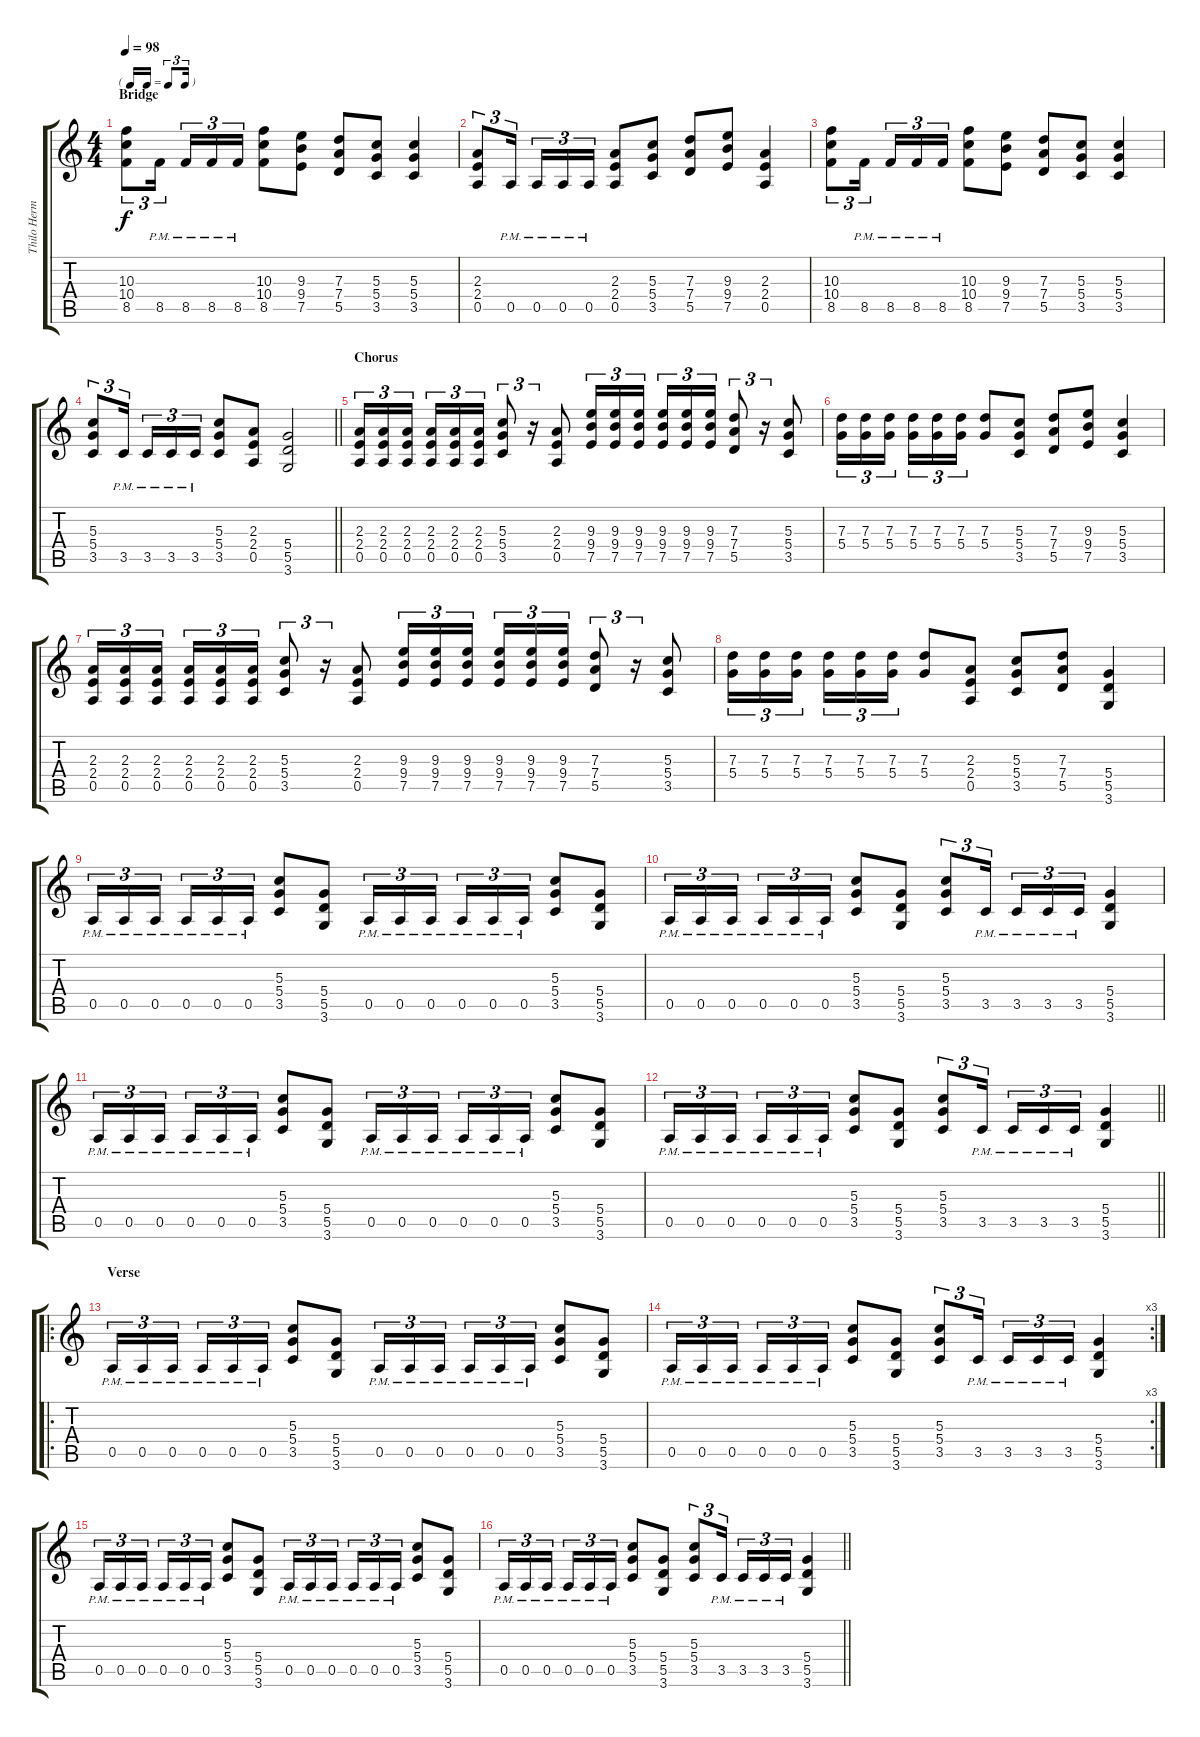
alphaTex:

\track ("Thilo Hermann" "Thilo Herm") {instrument distortionguitar}
\staff {score tabs}
\tuning (E4 B3 G3 D3 A2 E2) {hide}
\ts (4 4)
\tf triplet16th
\section ("" "Bridge")
\tempo 98
\clef g2
\ks c
(10.3 10.4 8.5).8{tu (3 2) dy f} 8.5{pm}.16{tu (3 2) beam splitsecondary} 8.5{pm}.16{tu (3 2)} 8.5{pm}.16{tu (3 2)} 8.5{pm}.16{tu (3 2)} (10.3 10.4 8.5).8 (9.3 9.4 7.5).8 (7.3 7.4 5.5).8 (5.3 5.4 3.5).8 (5.3 5.4 3.5).4 |
(2.3 2.4 0.5).8{tu (3 2)} 0.5{pm}.16{tu (3 2) beam splitsecondary} 0.5{pm}.16{tu (3 2)} 0.5{pm}.16{tu (3 2)} 0.5{pm}.16{tu (3 2)} (2.3 2.4 0.5).8 (5.3 5.4 3.5).8 (7.3 7.4 5.5).8 (9.3 9.4 7.5).8 (2.3 2.4 0.5).4 |
(10.3 10.4 8.5).8{tu (3 2)} 8.5{pm}.16{tu (3 2) beam splitsecondary} 8.5{pm}.16{tu (3 2)} 8.5{pm}.16{tu (3 2)} 8.5{pm}.16{tu (3 2)} (10.3 10.4 8.5).8 (9.3 9.4 7.5).8 (7.3 7.4 5.5).8 (5.3 5.4 3.5).8 (5.3 5.4 3.5).4 |
\barLineRight lightlight
(5.3 5.4 3.5).8{tu (3 2)} 3.5{pm}.16{tu (3 2) beam splitsecondary} 3.5{pm}.16{tu (3 2)} 3.5{pm}.16{tu (3 2)} 3.5{pm}.16{tu (3 2)} (5.3 5.4 3.5).8 (2.3 2.4 0.5).8 (5.4 5.5 3.6).2 |
\section ("" "Chorus")
(2.3 2.4 0.5).16{tu (3 2)} (2.3 2.4 0.5).16{tu (3 2)} (2.3 2.4 0.5).16{tu (3 2) beam splitsecondary} (2.3 2.4 0.5).16{tu (3 2)} (2.3 2.4 0.5).16{tu (3 2)} (2.3 2.4 0.5).16{tu (3 2)} (5.3 5.4 3.5).8{tu (3 2)} r.16{tu (3 2)} (2.3 2.4 0.5).8 (9.3 9.4 7.5).16{tu (3 2)} (9.3 9.4 7.5).16{tu (3 2)} (9.3 9.4 7.5).16{tu (3 2) beam splitsecondary} (9.3 9.4 7.5).16{tu (3 2)} (9.3 9.4 7.5).16{tu (3 2)} (9.3 9.4 7.5).16{tu (3 2)} (7.3 7.4 5.5).8{tu (3 2)} r.16{tu (3 2)} (5.3 5.4 3.5).8 |
(7.3 5.4).16{tu (3 2)} (7.3 5.4).16{tu (3 2)} (7.3 5.4).16{tu (3 2) beam splitsecondary} (7.3 5.4).16{tu (3 2)} (7.3 5.4).16{tu (3 2)} (7.3 5.4).16{tu (3 2)} (7.3 5.4).8 (5.3 5.4 3.5).8 (7.3 7.4 5.5).8 (9.3 9.4 7.5).8 (5.3 5.4 3.5).4 |
(2.3 2.4 0.5).16{tu (3 2)} (2.3 2.4 0.5).16{tu (3 2)} (2.3 2.4 0.5).16{tu (3 2) beam splitsecondary} (2.3 2.4 0.5).16{tu (3 2)} (2.3 2.4 0.5).16{tu (3 2)} (2.3 2.4 0.5).16{tu (3 2)} (5.3 5.4 3.5).8{tu (3 2)} r.16{tu (3 2)} (2.3 2.4 0.5).8 (9.3 9.4 7.5).16{tu (3 2)} (9.3 9.4 7.5).16{tu (3 2)} (9.3 9.4 7.5).16{tu (3 2) beam splitsecondary} (9.3 9.4 7.5).16{tu (3 2)} (9.3 9.4 7.5).16{tu (3 2)} (9.3 9.4 7.5).16{tu (3 2)} (7.3 7.4 5.5).8{tu (3 2)} r.16{tu (3 2)} (5.3 5.4 3.5).8 |
(7.3 5.4).16{tu (3 2)} (7.3 5.4).16{tu (3 2)} (7.3 5.4).16{tu (3 2) beam splitsecondary} (7.3 5.4).16{tu (3 2)} (7.3 5.4).16{tu (3 2)} (7.3 5.4).16{tu (3 2)} (7.3 5.4).8 (2.3 2.4 0.5).8 (5.3 5.4 3.5).8 (7.3 7.4 5.5).8 (5.4 5.5 3.6).4 |
0.5{pm}.16{tu (3 2)} 0.5{pm}.16{tu (3 2)} 0.5{pm}.16{tu (3 2) beam splitsecondary} 0.5{pm}.16{tu (3 2)} 0.5{pm}.16{tu (3 2)} 0.5{pm}.16{tu (3 2)} (5.3 5.4 3.5).8 (5.4 5.5 3.6).8 0.5{pm}.16{tu (3 2)} 0.5{pm}.16{tu (3 2)} 0.5{pm}.16{tu (3 2) beam splitsecondary} 0.5{pm}.16{tu (3 2)} 0.5{pm}.16{tu (3 2)} 0.5{pm}.16{tu (3 2)} (5.3 5.4 3.5).8 (5.4 5.5 3.6).8 |
0.5{pm}.16{tu (3 2)} 0.5{pm}.16{tu (3 2)} 0.5{pm}.16{tu (3 2) beam splitsecondary} 0.5{pm}.16{tu (3 2)} 0.5{pm}.16{tu (3 2)} 0.5{pm}.16{tu (3 2)} (5.3 5.4 3.5).8 (5.4 5.5 3.6).8 (5.3 5.4 3.5).8{tu (3 2)} 3.5{pm}.16{tu (3 2) beam splitsecondary} 3.5{pm}.16{tu (3 2)} 3.5{pm}.16{tu (3 2)} 3.5{pm}.16{tu (3 2)} (5.4 5.5 3.6).4 |
0.5{pm}.16{tu (3 2)} 0.5{pm}.16{tu (3 2)} 0.5{pm}.16{tu (3 2) beam splitsecondary} 0.5{pm}.16{tu (3 2)} 0.5{pm}.16{tu (3 2)} 0.5{pm}.16{tu (3 2)} (5.3 5.4 3.5).8 (5.4 5.5 3.6).8 0.5{pm}.16{tu (3 2)} 0.5{pm}.16{tu (3 2)} 0.5{pm}.16{tu (3 2) beam splitsecondary} 0.5{pm}.16{tu (3 2)} 0.5{pm}.16{tu (3 2)} 0.5{pm}.16{tu (3 2)} (5.3 5.4 3.5).8 (5.4 5.5 3.6).8 |
\barLineRight lightlight
0.5{pm}.16{tu (3 2)} 0.5{pm}.16{tu (3 2)} 0.5{pm}.16{tu (3 2) beam splitsecondary} 0.5{pm}.16{tu (3 2)} 0.5{pm}.16{tu (3 2)} 0.5{pm}.16{tu (3 2)} (5.3 5.4 3.5).8 (5.4 5.5 3.6).8 (5.3 5.4 3.5).8{tu (3 2)} 3.5{pm}.16{tu (3 2) beam splitsecondary} 3.5{pm}.16{tu (3 2)} 3.5{pm}.16{tu (3 2)} 3.5{pm}.16{tu (3 2)} (5.4 5.5 3.6).4 |
\ro
\section ("" "Verse")
0.5{pm}.16{tu (3 2)} 0.5{pm}.16{tu (3 2)} 0.5{pm}.16{tu (3 2) beam splitsecondary} 0.5{pm}.16{tu (3 2)} 0.5{pm}.16{tu (3 2)} 0.5{pm}.16{tu (3 2)} (5.3 5.4 3.5).8 (5.4 5.5 3.6).8 0.5{pm}.16{tu (3 2)} 0.5{pm}.16{tu (3 2)} 0.5{pm}.16{tu (3 2) beam splitsecondary} 0.5{pm}.16{tu (3 2)} 0.5{pm}.16{tu (3 2)} 0.5{pm}.16{tu (3 2)} (5.3 5.4 3.5).8 (5.4 5.5 3.6).8 |
\rc 3
0.5{pm}.16{tu (3 2)} 0.5{pm}.16{tu (3 2)} 0.5{pm}.16{tu (3 2) beam splitsecondary} 0.5{pm}.16{tu (3 2)} 0.5{pm}.16{tu (3 2)} 0.5{pm}.16{tu (3 2)} (5.3 5.4 3.5).8 (5.4 5.5 3.6).8 (5.3 5.4 3.5).8{tu (3 2)} 3.5{pm}.16{tu (3 2) beam splitsecondary} 3.5{pm}.16{tu (3 2)} 3.5{pm}.16{tu (3 2)} 3.5{pm}.16{tu (3 2)} (5.4 5.5 3.6).4 |
0.5{pm}.16{tu (3 2)} 0.5{pm}.16{tu (3 2)} 0.5{pm}.16{tu (3 2) beam splitsecondary} 0.5{pm}.16{tu (3 2)} 0.5{pm}.16{tu (3 2)} 0.5{pm}.16{tu (3 2)} (5.3 5.4 3.5).8 (5.4 5.5 3.6).8 0.5{pm}.16{tu (3 2)} 0.5{pm}.16{tu (3 2)} 0.5{pm}.16{tu (3 2) beam splitsecondary} 0.5{pm}.16{tu (3 2)} 0.5{pm}.16{tu (3 2)} 0.5{pm}.16{tu (3 2)} (5.3 5.4 3.5).8 (5.4 5.5 3.6).8 |
\barLineRight lightlight
0.5{pm}.16{tu (3 2)} 0.5{pm}.16{tu (3 2)} 0.5{pm}.16{tu (3 2) beam splitsecondary} 0.5{pm}.16{tu (3 2)} 0.5{pm}.16{tu (3 2)} 0.5{pm}.16{tu (3 2)} (5.3 5.4 3.5).8 (5.4 5.5 3.6).8 (5.3 5.4 3.5).8{tu (3 2)} 3.5{pm}.16{tu (3 2) beam splitsecondary} 3.5{pm}.16{tu (3 2)} 3.5{pm}.16{tu (3 2)} 3.5{pm}.16{tu (3 2)} (5.4 5.5 3.6).4
